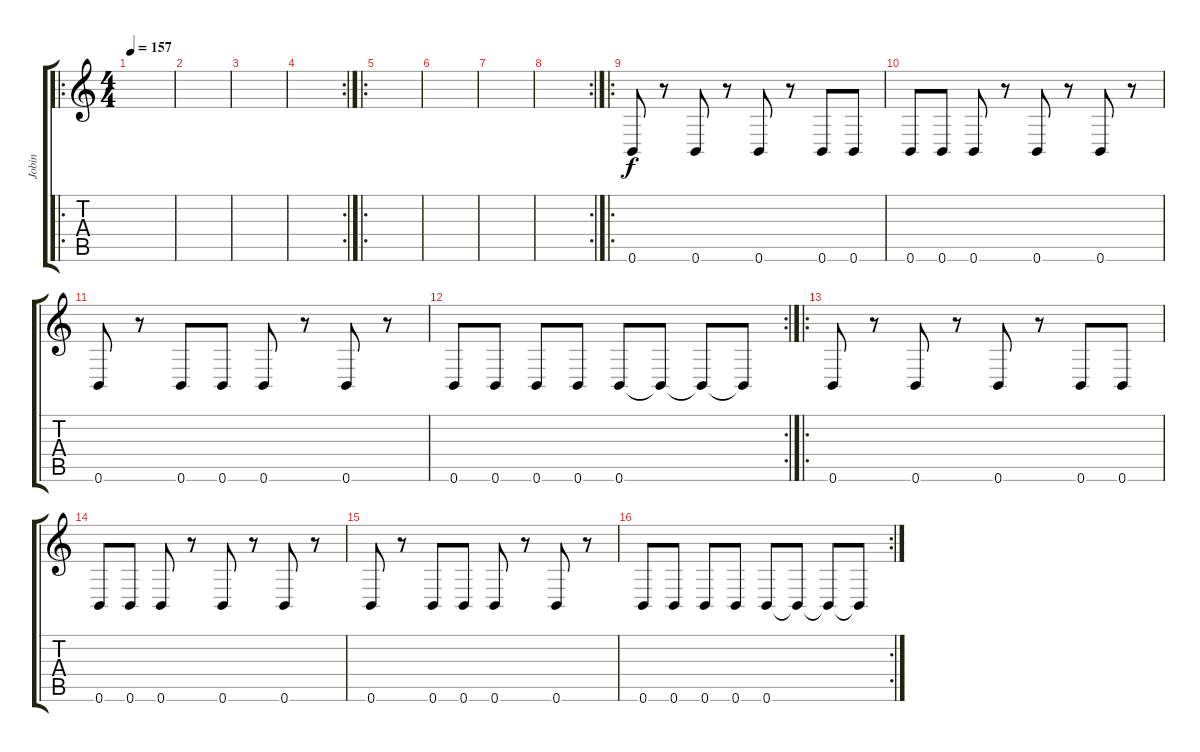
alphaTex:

\track ("Jobin" "Jobin") {instrument distortionguitar}
\staff {score tabs}
\tuning (Db4 Ab3 E3 B2 Gb2 B1) {hide}
\ro
\ts (4 4)
\tempo 157
\clef g2
\ks c
|
|
|
\rc 2
|
\ro
|
|
|
\rc 2
|
\ro
0.6.8 r.8 0.6.8 r.8 0.6.8 r.8 0.6.8 0.6.8 |
0.6.8 0.6.8 0.6.8 r.8 0.6.8 r.8 0.6.8 r.8 |
0.6.8 r.8 0.6.8 0.6.8 0.6.8 r.8 0.6.8 r.8 |
\rc 2
0.6.8 0.6.8 0.6.8 0.6.8 0.6.8 0.6{t}.8 0.6{t}.8 0.6{t}.8 |
\ro
0.6.8 r.8 0.6.8 r.8 0.6.8 r.8 0.6.8 0.6.8 |
0.6.8 0.6.8 0.6.8 r.8 0.6.8 r.8 0.6.8 r.8 |
0.6.8 r.8 0.6.8 0.6.8 0.6.8 r.8 0.6.8 r.8 |
\rc 2
0.6.8 0.6.8 0.6.8 0.6.8 0.6.8 0.6{t}.8 0.6{t}.8 0.6{t}.8
